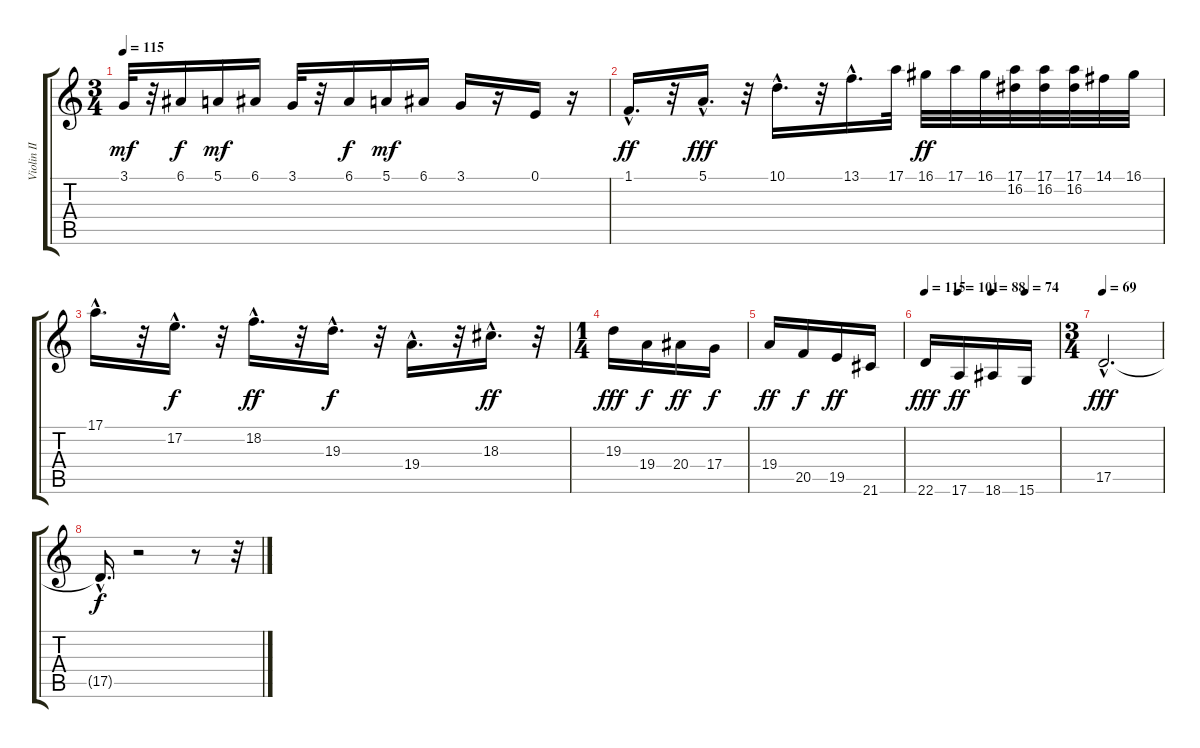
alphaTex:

\track ("Violin II" "Violin II") {instrument violin}
\staff {score tabs}
\tuning (E4 B3 G3 D3 A2 E2) {hide}
\ts (3 4)
\tempo 115
\clef g2
\ks c
3.1.32{dy mf} r.32 6.1.16{dy f} 5.1.16{dy mf} 6.1.16 3.1.32 r.32 6.1.16{dy f} 5.1.16{dy mf} 6.1.16 3.1.16 r.16 0.1.16 r.16 |
1.1{hac}.16{d dy ff} r.32 5.1{hac}.16{d dy fff} r.32 10.1{hac}.16{d} r.32 13.1{hac}.16{d} 17.1.32 16.1.32{dy ff} 17.1.32 16.1.32 (17.1 16.2).32 (17.1 16.2).32 (17.1 16.2).32 14.1.32 16.1.32 |
17.1{hac}.16{d} r.32 17.2{hac}.16{d dy f} r.32 18.2{hac}.16{d dy ff} r.32 19.3{hac}.16{d dy f} r.32 19.4{hac}.16{d} r.32 18.3{hac}.16{d dy ff} r.32 |
\ts (1 4)
19.3.16{dy fff} 19.4.16{dy f} 20.4.16{dy ff} 17.4.16{dy f} |
19.4.16{dy ff} 20.5.16{dy f} 19.5.16{dy ff} 21.6.16 |
\tempo 115
\tempo (101 0.25)
\tempo (88 0.5)
\tempo (74 0.75)
22.6.16{dy fff} 17.6.16{dy ff} 18.6.16 15.6.16 |
\ts (3 4)
\tempo 69
17.5{hac}.2{d dy fff} |
17.5{hac t}.16{d dy f} r.2 r.8 r.32
